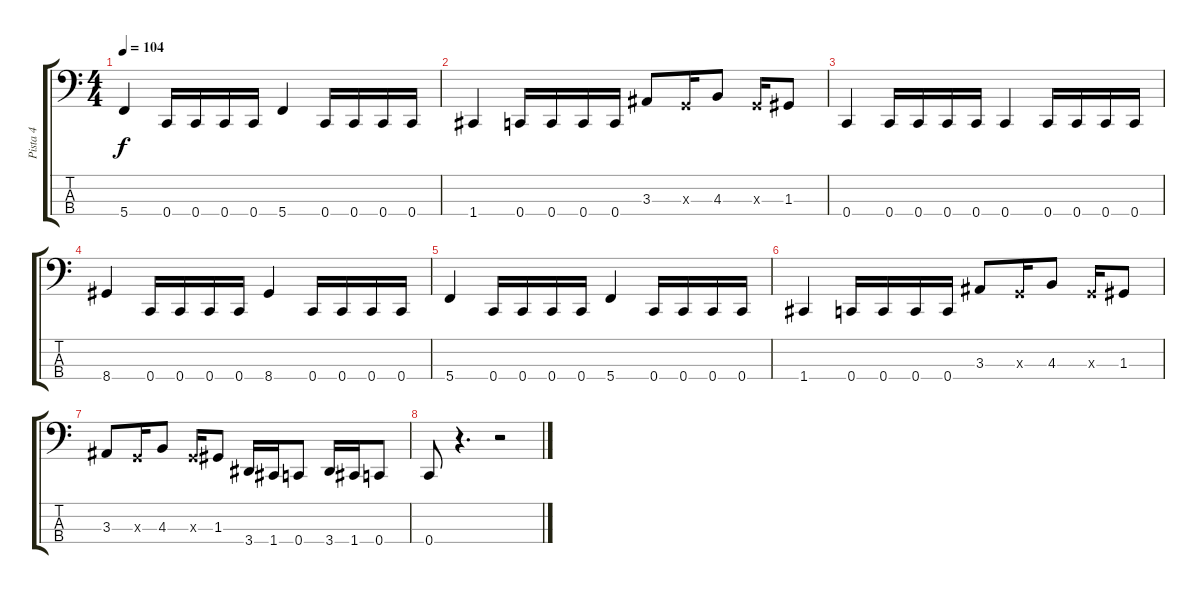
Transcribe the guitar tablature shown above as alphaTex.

\track ("Pista 4" "Pista 4") {instrument electricbassfinger}
\staff {score tabs}
\tuning (F2 C2 G1 C1) {hide}
\ts (4 4)
\tempo 104
\clef f4
\ks c
5.4.4{dy f} 0.4.16 0.4.16 0.4.16 0.4.16 5.4.4 0.4.16 0.4.16 0.4.16 0.4.16 |
1.4.4 0.4.16 0.4.16 0.4.16 0.4.16 3.3.8 0.3{x}.16 4.3.8 0.3{x}.16 1.3.8 |
0.4.4 0.4.16 0.4.16 0.4.16 0.4.16 0.4.4 0.4.16 0.4.16 0.4.16 0.4.16 |
8.4.4 0.4.16 0.4.16 0.4.16 0.4.16 8.4.4 0.4.16 0.4.16 0.4.16 0.4.16 |
5.4.4 0.4.16 0.4.16 0.4.16 0.4.16 5.4.4 0.4.16 0.4.16 0.4.16 0.4.16 |
1.4.4 0.4.16 0.4.16 0.4.16 0.4.16 3.3.8 0.3{x}.16 4.3.8 0.3{x}.16 1.3.8 |
3.3.8 0.3{x}.16 4.3.8 0.3{x}.16 1.3.8 3.4.16 1.4.16 0.4.8 3.4.16 1.4.16 0.4.8 |
0.4.8 r.4{d} r.2
